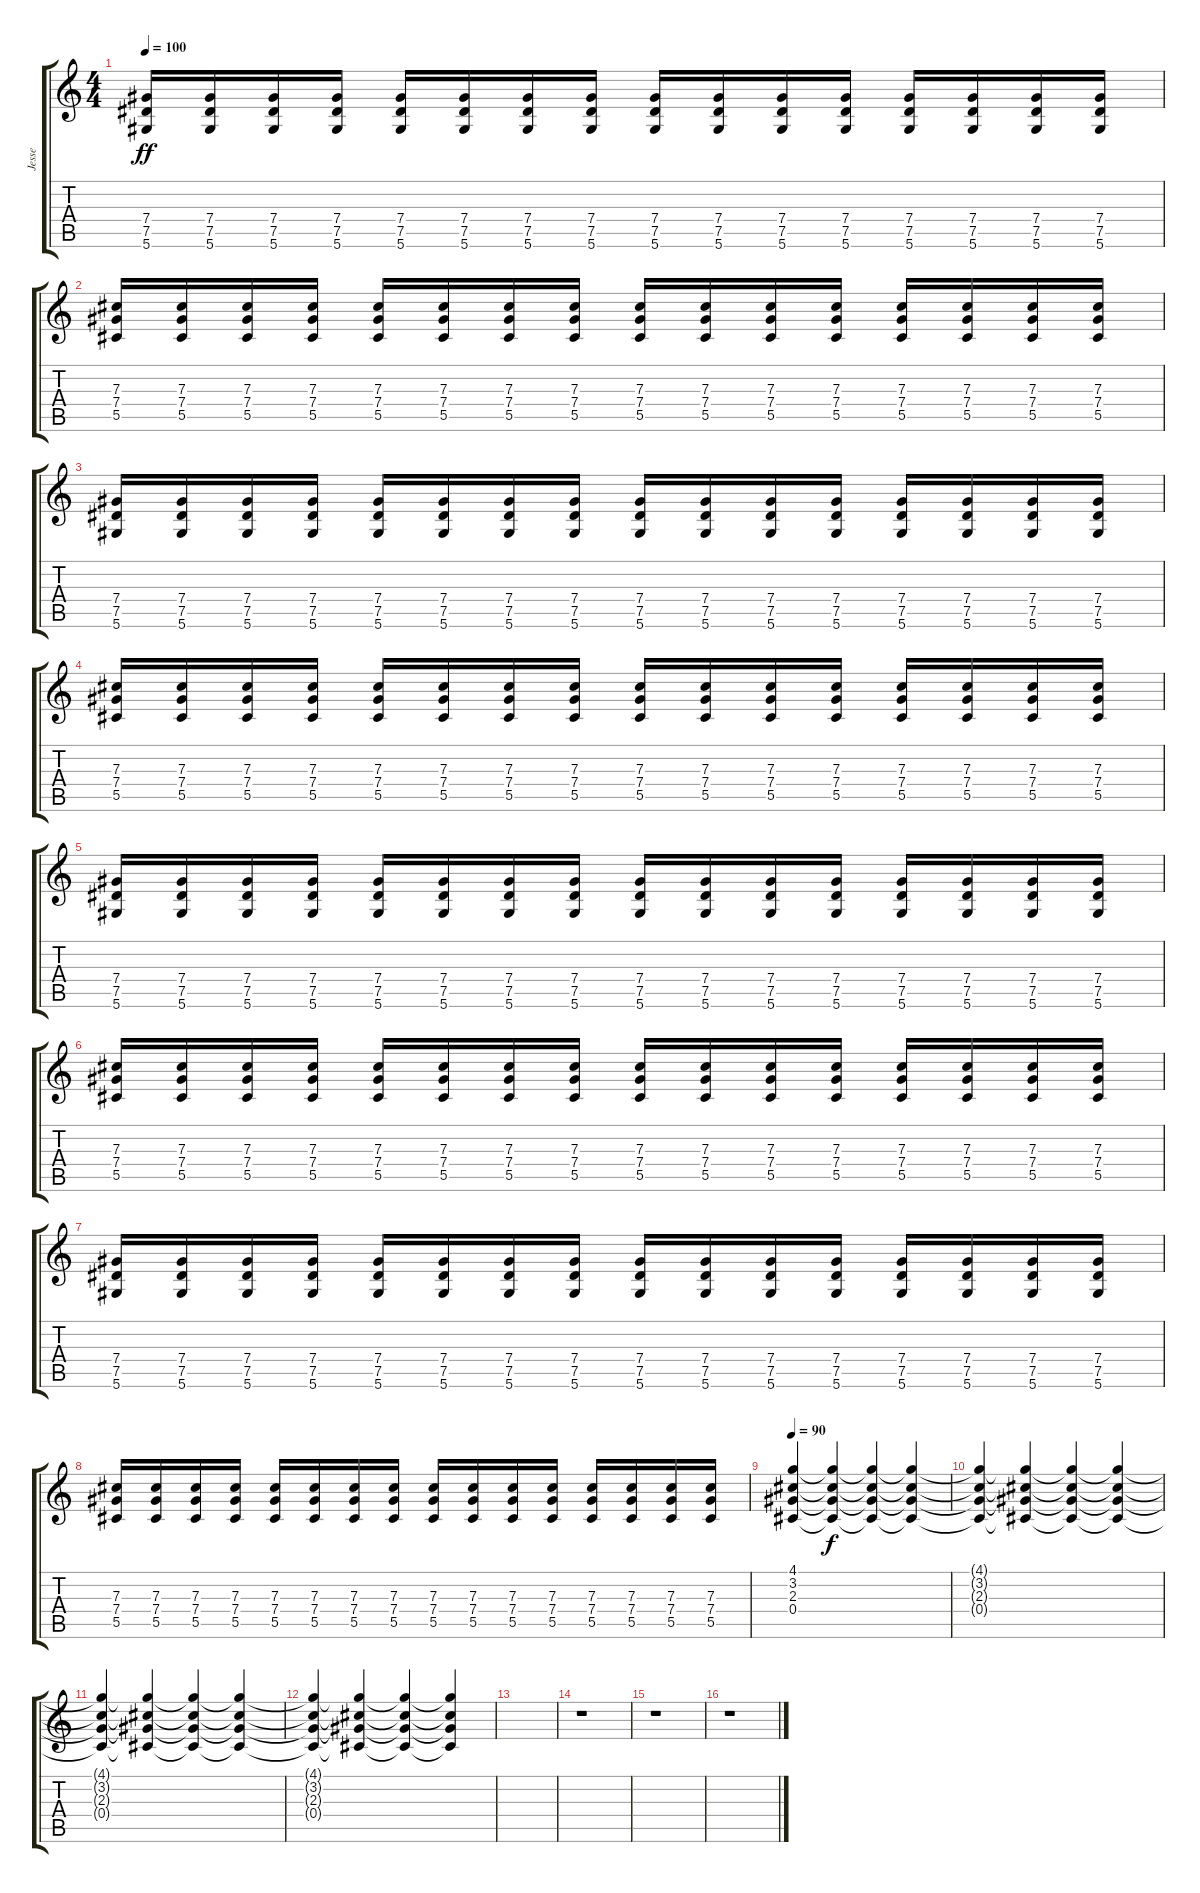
\track ("Jesse" "Jesse") {instrument distortionguitar}
\staff {score tabs}
\tuning (Eb4 Bb3 Gb3 Db3 Ab2 Eb2) {hide}
\ts (4 4)
\tempo 100
\clef g2
\ks c
(7.4 7.5 5.6).16{dy ff instrument distortionguitar} (7.4 7.5 5.6).16 (7.4 7.5 5.6).16 (7.4 7.5 5.6).16 (7.4 7.5 5.6).16 (7.4 7.5 5.6).16 (7.4 7.5 5.6).16 (7.4 7.5 5.6).16 (7.4 7.5 5.6).16 (7.4 7.5 5.6).16 (7.4 7.5 5.6).16 (7.4 7.5 5.6).16 (7.4 7.5 5.6).16 (7.4 7.5 5.6).16 (7.4 7.5 5.6).16 (7.4 7.5 5.6).16 |
(7.3 7.4 5.5).16 (7.3 7.4 5.5).16 (7.3 7.4 5.5).16 (7.3 7.4 5.5).16 (7.3 7.4 5.5).16 (7.3 7.4 5.5).16 (7.3 7.4 5.5).16 (7.3 7.4 5.5).16 (7.3 7.4 5.5).16 (7.3 7.4 5.5).16 (7.3 7.4 5.5).16 (7.3 7.4 5.5).16 (7.3 7.4 5.5).16 (7.3 7.4 5.5).16 (7.3 7.4 5.5).16 (7.3 7.4 5.5).16 |
(7.4 7.5 5.6).16{instrument distortionguitar} (7.4 7.5 5.6).16 (7.4 7.5 5.6).16 (7.4 7.5 5.6).16 (7.4 7.5 5.6).16 (7.4 7.5 5.6).16 (7.4 7.5 5.6).16 (7.4 7.5 5.6).16 (7.4 7.5 5.6).16 (7.4 7.5 5.6).16 (7.4 7.5 5.6).16 (7.4 7.5 5.6).16 (7.4 7.5 5.6).16 (7.4 7.5 5.6).16 (7.4 7.5 5.6).16 (7.4 7.5 5.6).16 |
(7.3 7.4 5.5).16 (7.3 7.4 5.5).16 (7.3 7.4 5.5).16 (7.3 7.4 5.5).16 (7.3 7.4 5.5).16 (7.3 7.4 5.5).16 (7.3 7.4 5.5).16 (7.3 7.4 5.5).16 (7.3 7.4 5.5).16 (7.3 7.4 5.5).16 (7.3 7.4 5.5).16 (7.3 7.4 5.5).16 (7.3 7.4 5.5).16 (7.3 7.4 5.5).16 (7.3 7.4 5.5).16 (7.3 7.4 5.5).16 |
(7.4 7.5 5.6).16{instrument distortionguitar} (7.4 7.5 5.6).16 (7.4 7.5 5.6).16 (7.4 7.5 5.6).16 (7.4 7.5 5.6).16 (7.4 7.5 5.6).16 (7.4 7.5 5.6).16 (7.4 7.5 5.6).16 (7.4 7.5 5.6).16 (7.4 7.5 5.6).16 (7.4 7.5 5.6).16 (7.4 7.5 5.6).16 (7.4 7.5 5.6).16 (7.4 7.5 5.6).16 (7.4 7.5 5.6).16 (7.4 7.5 5.6).16 |
(7.3 7.4 5.5).16 (7.3 7.4 5.5).16 (7.3 7.4 5.5).16 (7.3 7.4 5.5).16 (7.3 7.4 5.5).16 (7.3 7.4 5.5).16 (7.3 7.4 5.5).16 (7.3 7.4 5.5).16 (7.3 7.4 5.5).16 (7.3 7.4 5.5).16 (7.3 7.4 5.5).16 (7.3 7.4 5.5).16 (7.3 7.4 5.5).16 (7.3 7.4 5.5).16 (7.3 7.4 5.5).16 (7.3 7.4 5.5).16 |
(7.4 7.5 5.6).16{instrument distortionguitar} (7.4 7.5 5.6).16 (7.4 7.5 5.6).16 (7.4 7.5 5.6).16 (7.4 7.5 5.6).16 (7.4 7.5 5.6).16 (7.4 7.5 5.6).16 (7.4 7.5 5.6).16 (7.4 7.5 5.6).16 (7.4 7.5 5.6).16 (7.4 7.5 5.6).16 (7.4 7.5 5.6).16 (7.4 7.5 5.6).16 (7.4 7.5 5.6).16 (7.4 7.5 5.6).16 (7.4 7.5 5.6).16 |
(7.3 7.4 5.5).16 (7.3 7.4 5.5).16 (7.3 7.4 5.5).16 (7.3 7.4 5.5).16 (7.3 7.4 5.5).16 (7.3 7.4 5.5).16 (7.3 7.4 5.5).16 (7.3 7.4 5.5).16 (7.3 7.4 5.5).16 (7.3 7.4 5.5).16 (7.3 7.4 5.5).16 (7.3 7.4 5.5).16 (7.3 7.4 5.5).16 (7.3 7.4 5.5).16 (7.3 7.4 5.5).16 (7.3 7.4 5.5).16 |
\tempo 90
(4.1 3.2 2.3 0.4).4{volume 15} (4.1{t} 3.2{t} 2.3{t} 0.4{t}).4{dy f volume 14} (4.1{t} 3.2{t} 2.3{t} 0.4{t}).4{volume 13} (4.1{t} 3.2{t} 2.3{t} 0.4{t}).4{volume 12} |
(4.1{t} 3.2{t} 2.3{t} 0.4{t}).4{volume 11} (4.1{t} 3.2{t} 2.3{t} 0.4{t}).4{volume 10} (4.1{t} 3.2{t} 2.3{t} 0.4{t}).4{volume 9} (4.1{t} 3.2{t} 2.3{t} 0.4{t}).4{volume 8} |
(4.1{t} 3.2{t} 2.3{t} 0.4{t}).4{volume 7} (4.1{t} 3.2{t} 2.3{t} 0.4{t}).4{volume 6} (4.1{t} 3.2{t} 2.3{t} 0.4{t}).4{volume 5} (4.1{t} 3.2{t} 2.3{t} 0.4{t}).4{volume 4} |
(4.1{t} 3.2{t} 2.3{t} 0.4{t}).4{volume 3} (4.1{t} 3.2{t} 2.3{t} 0.4{t}).4{volume 2} (4.1{t} 3.2{t} 2.3{t} 0.4{t}).4{volume 1} (4.1{t} 3.2{t} 2.3{t} 0.4{t}).4{volume 0} |
|
r.1 |
r.1 |
r.1
